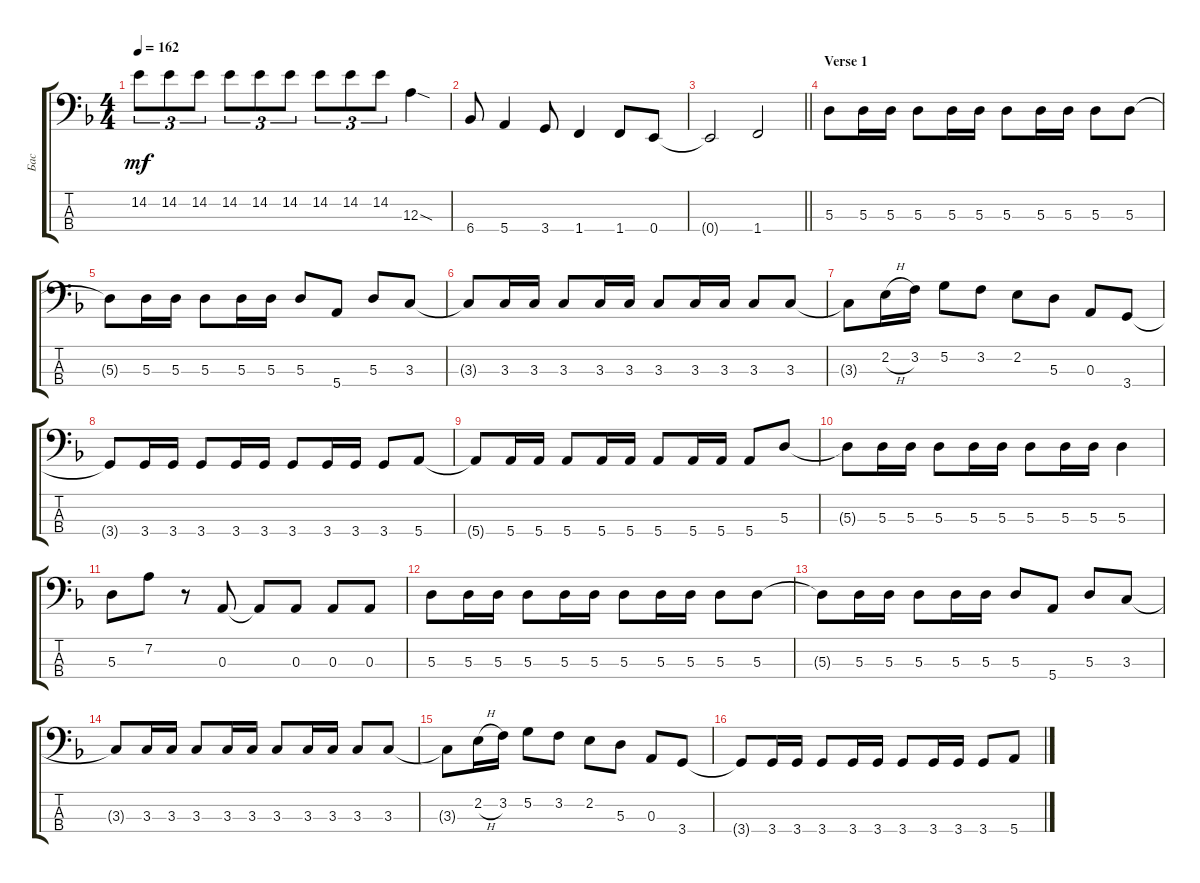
\track ("Бас" "Бас") {instrument electricbassfinger}
\staff {score tabs}
\tuning (G2 D2 A1 E1) {hide}
\ts (4 4)
\tempo 162
\clef f4
\ks dminor
14.2.8{tu (3 2) dy mf} 14.2.8{tu (3 2)} 14.2.8{tu (3 2)} 14.2.8{tu (3 2)} 14.2.8{tu (3 2)} 14.2.8{tu (3 2)} 14.2.8{tu (3 2)} 14.2.8{tu (3 2)} 14.2.8{tu (3 2)} 12.3{sod}.4 |
6.4.8 5.4.4 3.4.8 1.4.4 1.4.8 0.4.8 |
\barLineRight lightlight
0.4{t}.2 1.4.2 |
\section ("" "Verse 1")
5.3.8 5.3.16 5.3.16 5.3.8 5.3.16 5.3.16 5.3.8 5.3.16 5.3.16 5.3.8 5.3.8 |
5.3{t}.8 5.3.16 5.3.16 5.3.8 5.3.16 5.3.16 5.3.8 5.4.8 5.3.8 3.3.8 |
3.3{t}.8 3.3.16 3.3.16 3.3.8 3.3.16 3.3.16 3.3.8 3.3.16 3.3.16 3.3.8 3.3.8 |
3.3{t}.8 2.2{h}.16 3.2.16 5.2.8 3.2.8 2.2.8 5.3.8 0.3.8 3.4.8 |
3.4{t}.8 3.4.16 3.4.16 3.4.8 3.4.16 3.4.16 3.4.8 3.4.16 3.4.16 3.4.8 5.4.8 |
5.4{t}.8 5.4.16 5.4.16 5.4.8 5.4.16 5.4.16 5.4.8 5.4.16 5.4.16 5.4.8 5.3.8 |
5.3{t}.8 5.3.16 5.3.16 5.3.8 5.3.16 5.3.16 5.3.8 5.3.16 5.3.16 5.3.4 |
5.3.8 7.2.8 r.8 0.3.8 0.3{t}.8 0.3.8 0.3.8 0.3.8 |
5.3.8 5.3.16 5.3.16 5.3.8 5.3.16 5.3.16 5.3.8 5.3.16 5.3.16 5.3.8 5.3.8 |
5.3{t}.8 5.3.16 5.3.16 5.3.8 5.3.16 5.3.16 5.3.8 5.4.8 5.3.8 3.3.8 |
3.3{t}.8 3.3.16 3.3.16 3.3.8 3.3.16 3.3.16 3.3.8 3.3.16 3.3.16 3.3.8 3.3.8 |
3.3{t}.8 2.2{h}.16 3.2.16 5.2.8 3.2.8 2.2.8 5.3.8 0.3.8 3.4.8 |
3.4{t}.8 3.4.16 3.4.16 3.4.8 3.4.16 3.4.16 3.4.8 3.4.16 3.4.16 3.4.8 5.4.8
